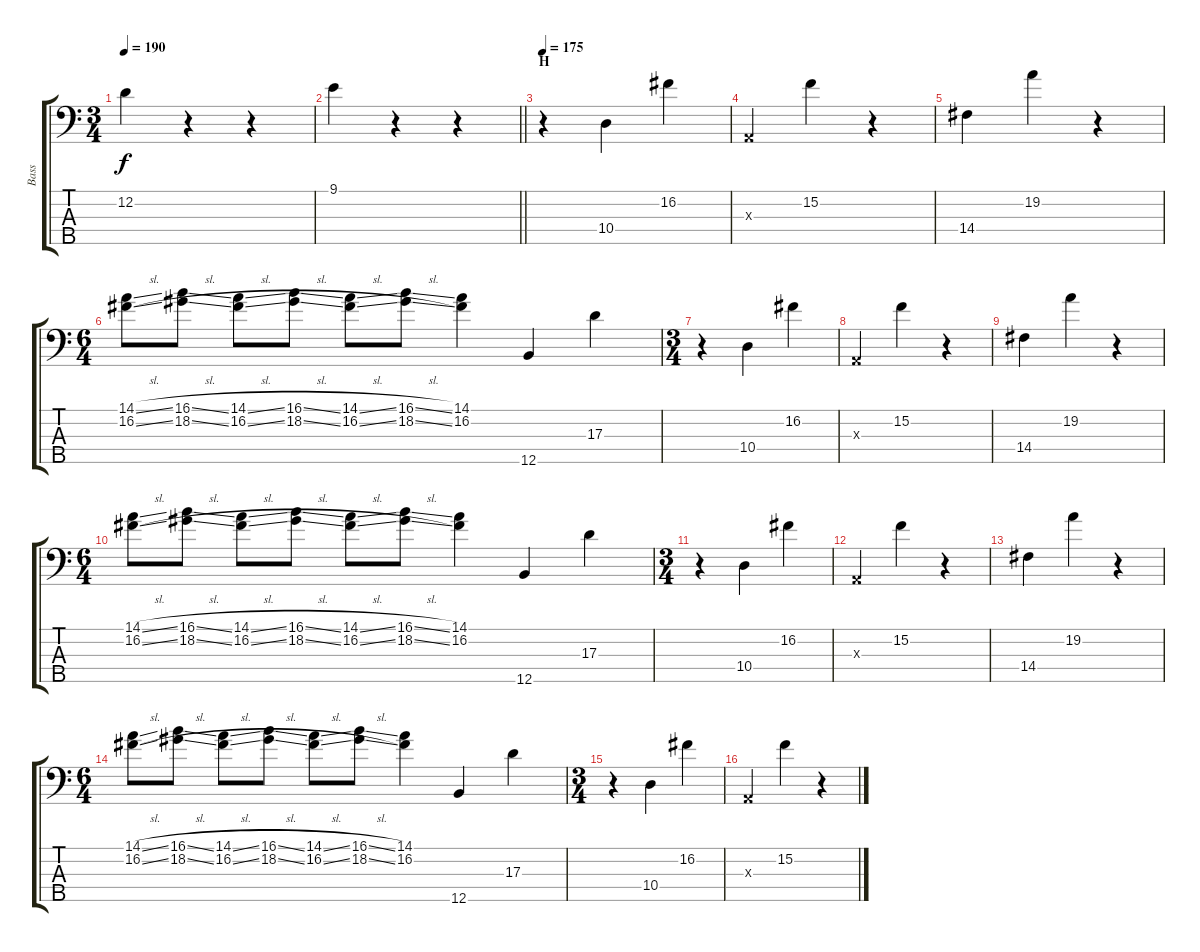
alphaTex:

\track ("Bass" "Bass") {instrument electricbasspick}
\staff {score tabs}
\tuning (G2 D2 A1 E1 B0) {hide}
\ts (3 4)
\tempo 190
\clef f4
\ks c
12.2.4{dy f} r.4 r.4 |
\barLineRight lightlight
9.1.4 r.4 r.4 |
\section ("" "H")
\tempo 175
r.4 10.4.4 16.2.4 |
0.3{x}.4 15.2.4 r.4 |
14.4.4 19.2.4 r.4 |
\ts (6 4)
(14.1{sl} 16.2{sl}).8 (16.1{sl} 18.2{sl}).8 (14.1{sl} 16.2{sl}).8 (16.1{sl} 18.2{sl}).8 (14.1{sl} 16.2{sl}).8 (16.1{sl} 18.2{sl}).8 (14.1 16.2).4 12.5.4 17.3.4 |
\ts (3 4)
r.4 10.4.4 16.2.4 |
0.3{x}.4 15.2.4 r.4 |
14.4.4 19.2.4 r.4 |
\ts (6 4)
(14.1{sl} 16.2{sl}).8 (16.1{sl} 18.2{sl}).8 (14.1{sl} 16.2{sl}).8 (16.1{sl} 18.2{sl}).8 (14.1{sl} 16.2{sl}).8 (16.1{sl} 18.2{sl}).8 (14.1 16.2).4 12.5.4 17.3.4 |
\ts (3 4)
r.4 10.4.4 16.2.4 |
0.3{x}.4 15.2.4 r.4 |
14.4.4 19.2.4 r.4 |
\ts (6 4)
(14.1{sl} 16.2{sl}).8 (16.1{sl} 18.2{sl}).8 (14.1{sl} 16.2{sl}).8 (16.1{sl} 18.2{sl}).8 (14.1{sl} 16.2{sl}).8 (16.1{sl} 18.2{sl}).8 (14.1 16.2).4 12.5.4 17.3.4 |
\ts (3 4)
r.4 10.4.4 16.2.4 |
0.3{x}.4 15.2.4 r.4
